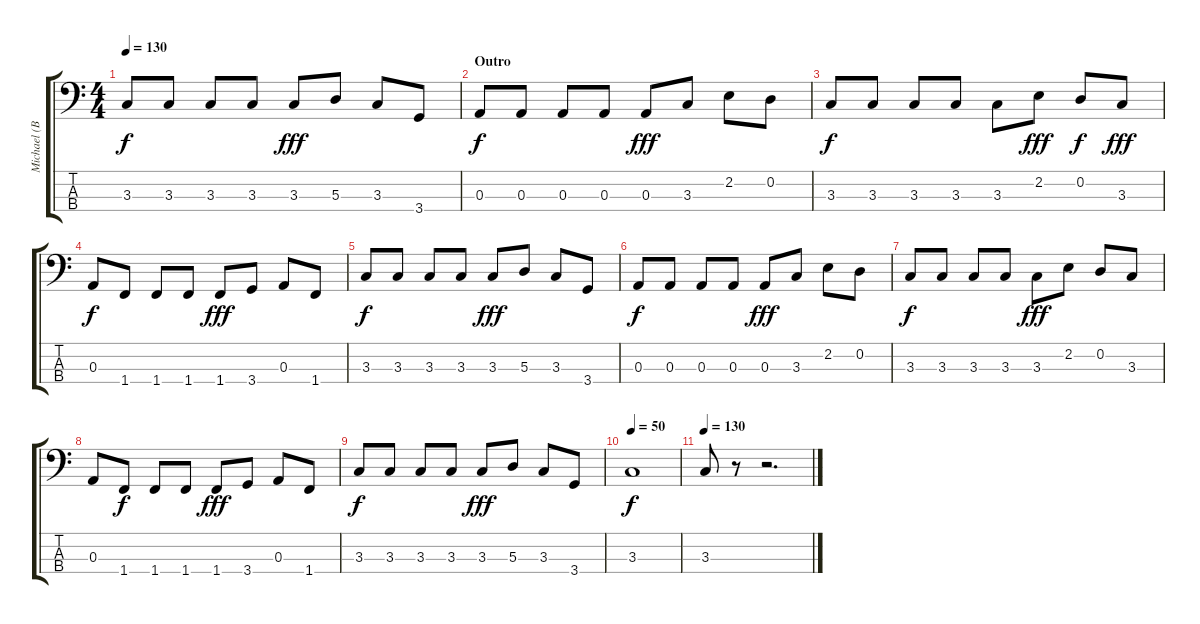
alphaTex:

\track ("Michael (Bass)" "Michael (B") {instrument electricbassfinger}
\staff {score tabs}
\tuning (G2 D2 A1 E1) {hide}
\ts (4 4)
\tempo 130
\clef f4
\ks c
3.3.8{dy f} 3.3.8 3.3.8 3.3.8 3.3.8{dy fff} 5.3.8 3.3.8 3.4.8 |
\section ("" "Outro")
0.3.8{dy f} 0.3.8 0.3.8 0.3.8 0.3.8{dy fff} 3.3.8 2.2.8 0.2.8 |
3.3.8{dy f} 3.3.8 3.3.8 3.3.8 3.3.8 2.2.8{dy fff} 0.2.8{dy f} 3.3.8{dy fff} |
0.3.8{dy f} 1.4.8 1.4.8 1.4.8 1.4.8{dy fff} 3.4.8 0.3.8 1.4.8 |
3.3.8{dy f} 3.3.8 3.3.8 3.3.8 3.3.8{dy fff} 5.3.8 3.3.8 3.4.8 |
0.3.8{dy f} 0.3.8 0.3.8 0.3.8 0.3.8{dy fff} 3.3.8 2.2.8 0.2.8 |
3.3.8{dy f} 3.3.8 3.3.8 3.3.8 3.3.8{dy fff} 2.2.8 0.2.8 3.3.8 |
0.3.8 1.4.8{dy f} 1.4.8 1.4.8 1.4.8{dy fff} 3.4.8 0.3.8 1.4.8 |
3.3.8{dy f} 3.3.8 3.3.8 3.3.8 3.3.8{dy fff} 5.3.8 3.3.8 3.4.8 |
\tempo 50
3.3.1{dy f} |
\tempo 130
3.3.8 r.8 r.2{d}
